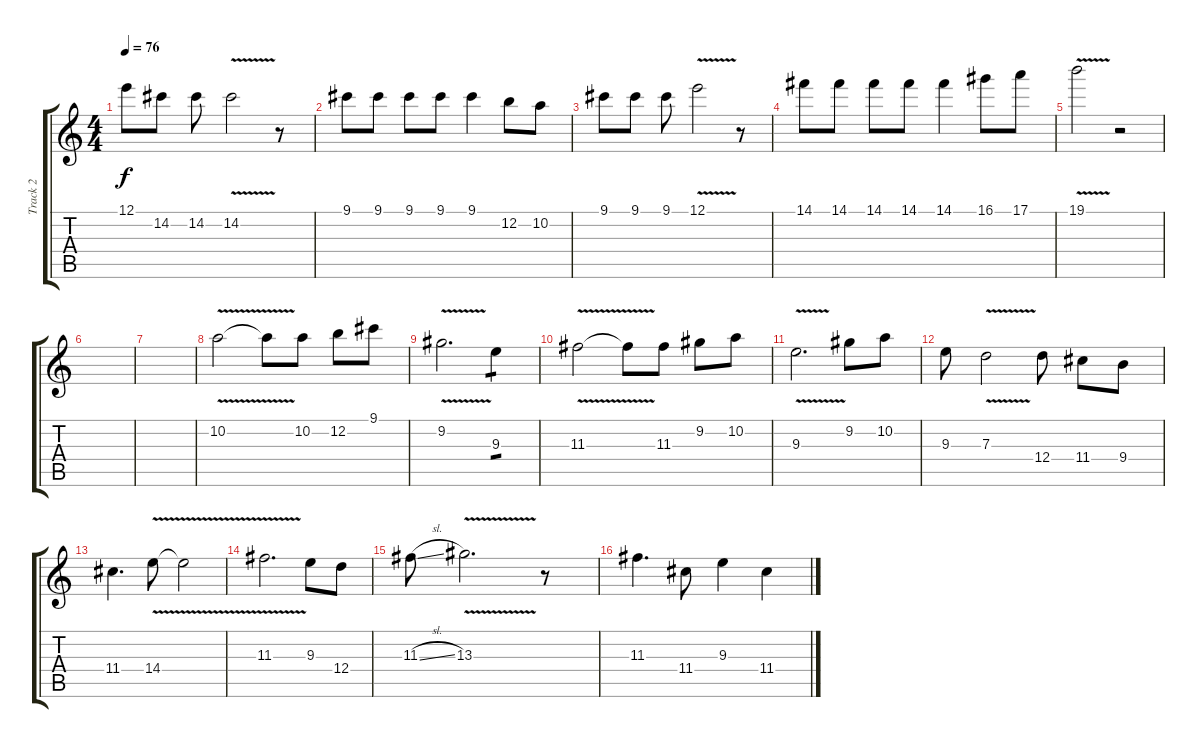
\track ("Track 2" "Track 2") {instrument electricguitarclean}
\staff {score tabs}
\tuning (E4 B3 G3 D3 A2 E2) {hide}
\ts (4 4)
\tempo 76
\clef g2
\ks c
12.1.8{dy f} 14.2.8 14.2.8 14.2{v}.2 r.8 |
9.1.8 9.1.8 9.1.8 9.1.8 9.1.4 12.2.8 10.2.8 |
9.1.8 9.1.8 9.1.8 12.1{v}.2 r.8 |
14.1.8 14.1.8 14.1.8 14.1.8 14.1.4 16.1.8 17.1.8 |
19.1{v}.2 r.2{instrument electricguitarclean} |
|
|
10.2{v}.2 10.2{t}.8 10.2.8 12.2.8 9.1.8 |
9.2{v}.2{d} 9.3.4{tp 1} |
11.3{v}.2 11.3{t}.8 11.3.8 9.2.8 10.2.8 |
9.3{v}.2{d} 9.2.8 10.2.8 |
9.3.8 7.3{v}.2 12.4.8 11.4.8 9.4.8 |
11.4.4{d} 14.4{v}.8 14.4{t}.2 |
11.3{v}.2{d} 9.3.8 12.4.8 |
11.3{sl}.8 13.3{v}.2{d} r.8{instrument accordion} |
11.3.4{d} 11.4.8 9.3.4 11.4.4
